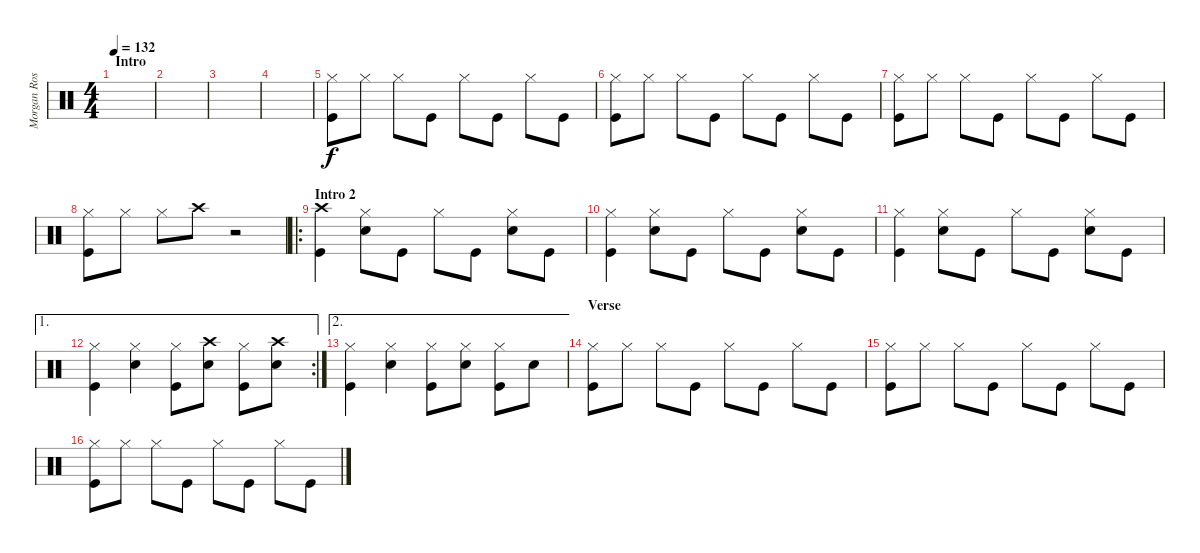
\track ("Morgan Rose" "Morgan Ros") {instrument percussion}
\staff {score}
\articulation defaults
\ts (4 4)
\section ("" "Intro")
\tempo 132
\clef neutral
\ks c
|
|
|
|
("Hi-Hat (closed)" "Kick (hit)").8 "Hi-Hat (closed)".8 "Hi-Hat (closed)".8 "Kick (hit)".8 "Hi-Hat (closed)".8 "Kick (hit)".8 "Hi-Hat (closed)".8 "Kick (hit)".8 |
("Hi-Hat (closed)" "Kick (hit)").8 "Hi-Hat (closed)".8 "Hi-Hat (closed)".8 "Kick (hit)".8 "Hi-Hat (closed)".8 "Kick (hit)".8 "Hi-Hat (closed)".8 "Kick (hit)".8 |
("Hi-Hat (closed)" "Kick (hit)").8 "Hi-Hat (closed)".8 "Hi-Hat (closed)".8 "Kick (hit)".8 "Hi-Hat (closed)".8 "Kick (hit)".8 "Hi-Hat (closed)".8 "Kick (hit)".8 |
("Hi-Hat (closed)" "Kick (hit)").8 "Hi-Hat (closed)".8 "Hi-Hat (closed)".8 "Crash high (hit)".8 r.2 |
\ro
\section ("" "Intro 2")
("Crash high (hit)" "Kick (hit)").4 ("Hi-Hat (closed)" "Snare (hit) 2").8 "Kick (hit)".8 "Hi-Hat (closed)".8 "Kick (hit)".8 ("Hi-Hat (closed)" "Snare (hit) 2").8 "Kick (hit)".8 |
("Hi-Hat (closed)" "Kick (hit)").4 ("Hi-Hat (closed)" "Snare (hit) 2").8 "Kick (hit)".8 "Hi-Hat (closed)".8 "Kick (hit)".8 ("Hi-Hat (closed)" "Snare (hit) 2").8 "Kick (hit)".8 |
("Hi-Hat (closed)" "Kick (hit)").4 ("Hi-Hat (closed)" "Snare (hit) 2").8 "Kick (hit)".8 "Hi-Hat (closed)".8 "Kick (hit)".8 ("Hi-Hat (closed)" "Snare (hit) 2").8 "Kick (hit)".8 |
\ae 1
\rc 2
("Hi-Hat (closed)" "Kick (hit)").4 ("Hi-Hat (closed)" "Snare (hit) 2").4 ("Hi-Hat (closed)" "Kick (hit)").8 ("Crash high (hit)" "Snare (hit) 2").8 ("Hi-Hat (closed)" "Kick (hit)").8 ("Crash high (hit)" "Snare (hit) 2").8 |
\ae 2
("Hi-Hat (closed)" "Kick (hit)").4 ("Hi-Hat (closed)" "Snare (hit) 2").4 ("Hi-Hat (closed)" "Kick (hit)").8 ("Hi-Hat (closed)" "Snare (hit) 2").8 ("Hi-Hat (closed)" "Kick (hit)").8 "Snare (hit) 2".8 |
\section ("" "Verse")
("Hi-Hat (closed)" "Kick (hit)").8 "Hi-Hat (closed)".8 "Hi-Hat (closed)".8 "Kick (hit)".8 "Hi-Hat (closed)".8 "Kick (hit)".8 "Hi-Hat (closed)".8 "Kick (hit)".8 |
("Hi-Hat (closed)" "Kick (hit)").8 "Hi-Hat (closed)".8 "Hi-Hat (closed)".8 "Kick (hit)".8 "Hi-Hat (closed)".8 "Kick (hit)".8 "Hi-Hat (closed)".8 "Kick (hit)".8 |
("Hi-Hat (closed)" "Kick (hit)").8 "Hi-Hat (closed)".8 "Hi-Hat (closed)".8 "Kick (hit)".8 "Hi-Hat (closed)".8 "Kick (hit)".8 "Hi-Hat (closed)".8 "Kick (hit)".8
